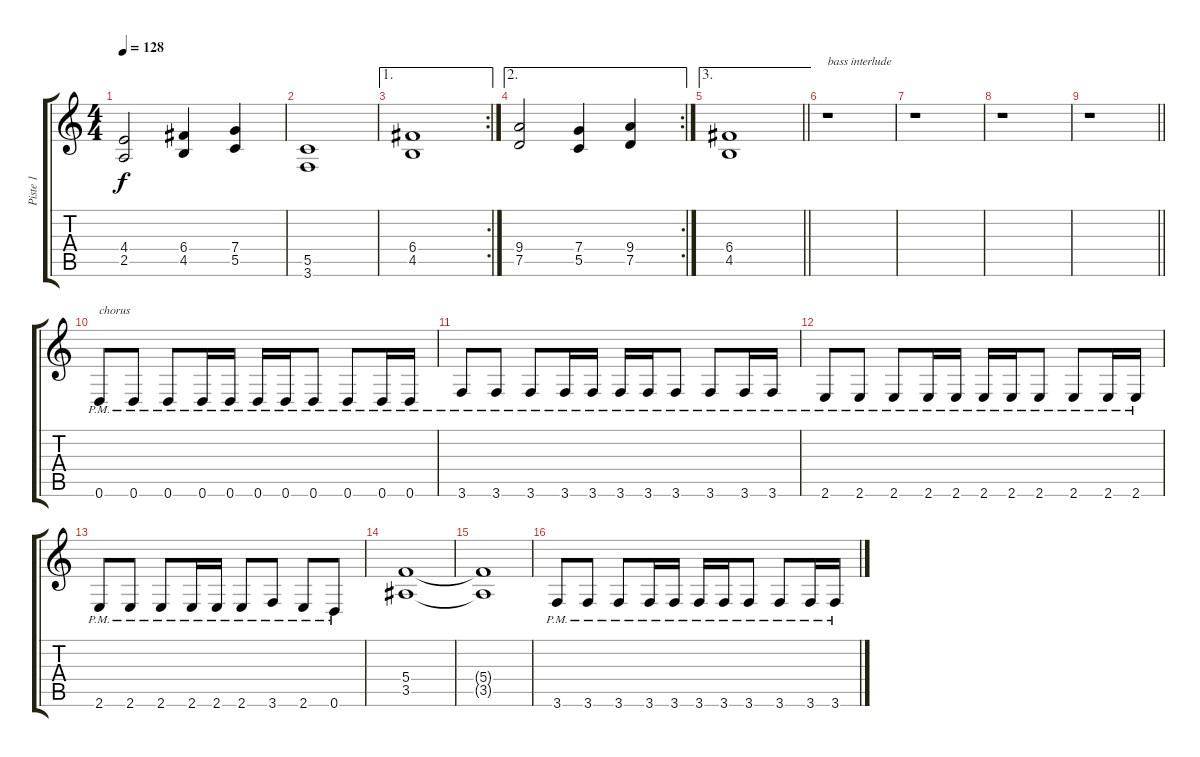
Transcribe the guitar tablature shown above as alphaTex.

\track ("Piste 1" "Piste 1") {instrument distortionguitar}
\staff {score tabs}
\tuning (D4 A3 F3 C3 G2 D2) {hide}
\ts (4 4)
\tempo 128
\clef g2
\ks c
(4.4{t} 2.5{t}).2{dy f} (6.4 4.5).4 (7.4 5.5).4 |
(5.5 3.6).1 |
\ae 1
\rc 2
(6.4 4.5).1 |
\ae 2
\rc 2
(9.4 7.5).2 (7.4 5.5).4 (9.4 7.5).4 |
\ae 3
\barLineRight lightlight
(6.4 4.5).1 |
r.1{txt "bass interlude"} |
r.1 |
r.1 |
\barLineRight lightlight
r.1 |
0.6{pm}.8{txt "chorus"} 0.6{pm}.8 0.6{pm}.8 0.6{pm}.16 0.6{pm}.16 0.6{pm}.16 0.6{pm}.16 0.6{pm}.8 0.6{pm}.8 0.6{pm}.16 0.6{pm}.16 |
3.6{pm}.8 3.6{pm}.8 3.6{pm}.8 3.6{pm}.16 3.6{pm}.16 3.6{pm}.16 3.6{pm}.16 3.6{pm}.8 3.6{pm}.8 3.6{pm}.16 3.6{pm}.16 |
2.6{pm}.8 2.6{pm}.8 2.6{pm}.8 2.6{pm}.16 2.6{pm}.16 2.6{pm}.16 2.6{pm}.16 2.6{pm}.8 2.6{pm}.8 2.6{pm}.16 2.6{pm}.16 |
2.6{pm}.8 2.6{pm}.8 2.6{pm}.8 2.6{pm}.16 2.6{pm}.16 2.6{pm}.8 3.6{pm}.8 2.6{pm}.8 0.6{pm}.8 |
(5.4 3.5).1 |
(5.4{t} 3.5{t}).1 |
3.6{pm}.8 3.6{pm}.8 3.6{pm}.8 3.6{pm}.16 3.6{pm}.16 3.6{pm}.16 3.6{pm}.16 3.6{pm}.8 3.6{pm}.8 3.6{pm}.16 3.6{pm}.16
